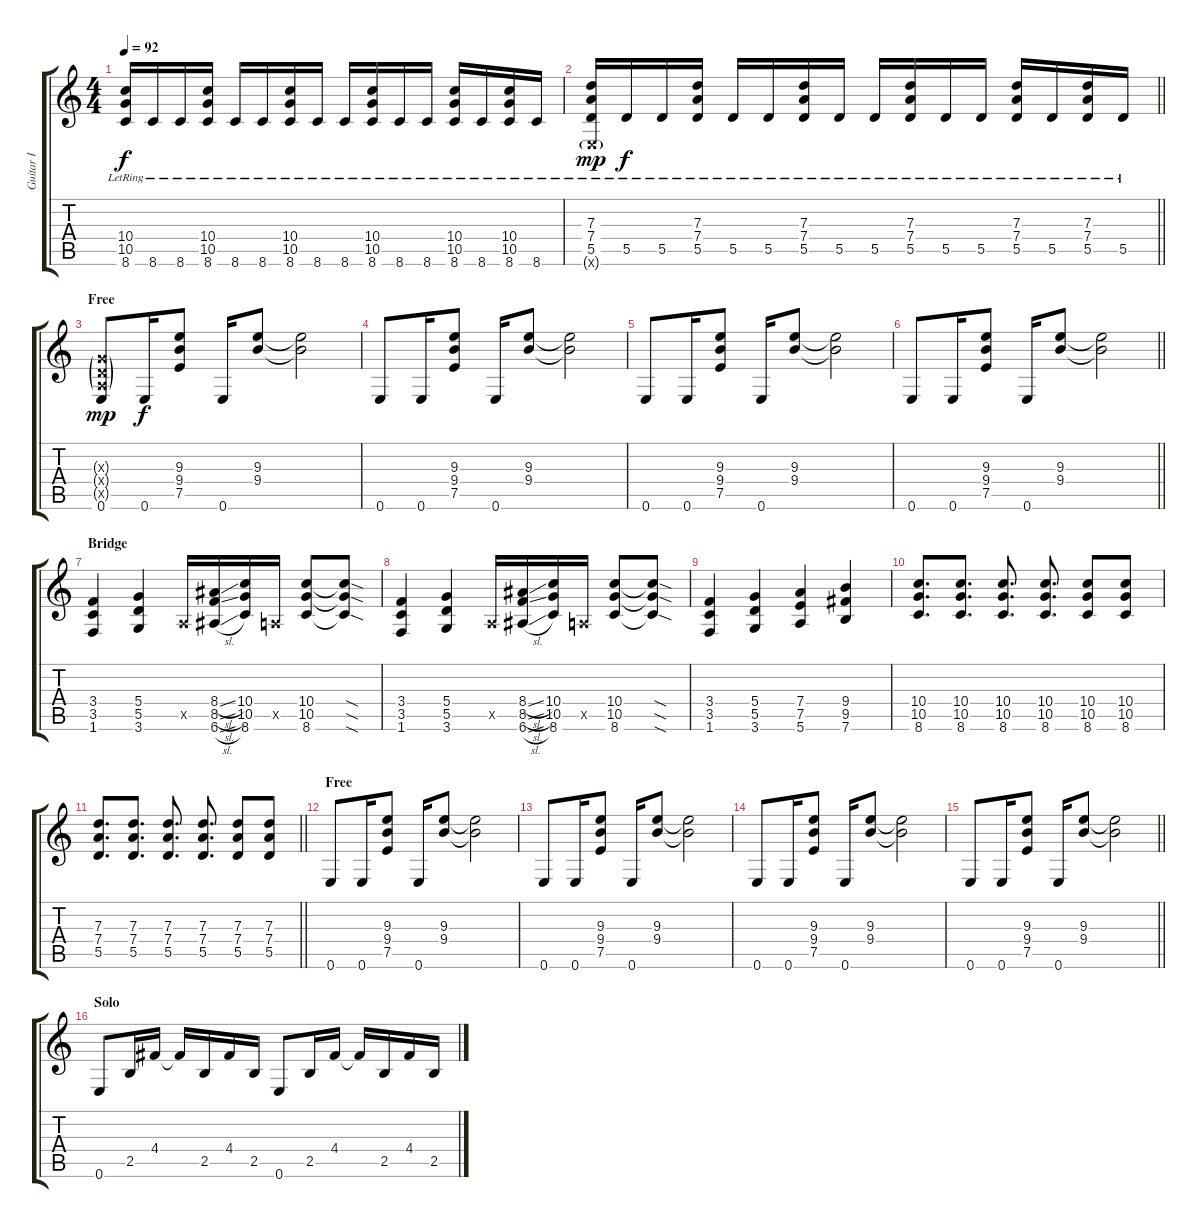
\track ("Guitar I" "Guitar I") {instrument distortionguitar}
\staff {score tabs}
\tuning (E4 B3 G3 D3 A2 E2) {hide}
\ts (4 4)
\tempo 92
\clef g2
\ks c
(10.4{lr} 10.5{lr} 8.6{lr}).16{dy f} 8.6{lr}.16 8.6{lr}.16 (10.4{lr} 10.5{lr} 8.6{lr}).16 8.6{lr}.16 8.6{lr}.16 (10.4{lr} 10.5{lr} 8.6{lr}).16 8.6{lr}.16 8.6{lr}.16 (10.4{lr} 10.5{lr} 8.6{lr}).16 8.6{lr}.16 8.6{lr}.16 (10.4{lr} 10.5{lr} 8.6{lr}).16 8.6{lr}.16 (10.4{lr} 10.5{lr} 8.6{lr}).16 8.6{lr}.16 |
\barLineRight lightlight
(7.3{lr} 7.4{lr} 5.5{lr} 0.6{g x}).16{dy mp} 5.5{lr}.16{dy f} 5.5{lr}.16 (7.3{lr} 7.4{lr} 5.5{lr}).16 5.5{lr}.16 5.5{lr}.16 (7.3{lr} 7.4{lr} 5.5{lr}).16 5.5{lr}.16 5.5{lr}.16 (7.3{lr} 7.4{lr} 5.5{lr}).16 5.5{lr}.16 5.5{lr}.16 (7.3{lr} 7.4{lr} 5.5{lr}).16 5.5{lr}.16 (7.3{lr} 7.4{lr} 5.5{lr}).16 5.5{lr}.16 |
\section ("" "Free")
(0.3{g x} 0.4{g x} 0.5{g x} 0.6).8{dy mp} 0.6.16{dy f} (9.3 9.4 7.5).8 0.6.16 (9.3 9.4).8 (9.3{t} 9.4{t}).2 |
0.6.8 0.6.16 (9.3 9.4 7.5).8 0.6.16 (9.3 9.4).8 (9.3{t} 9.4{t}).2 |
0.6.8 0.6.16 (9.3 9.4 7.5).8 0.6.16 (9.3 9.4).8 (9.3{t} 9.4{t}).2 |
\barLineRight lightlight
0.6.8 0.6.16 (9.3 9.4 7.5).8 0.6.16 (9.3 9.4).8 (9.3{t} 9.4{t}).2 |
\section ("" "Bridge")
(3.4 3.5 1.6).4 (5.4 5.5 3.6).4 0.5{x}.16 (8.4{sl} 8.5{sl} 6.6{sl}).16 (10.4 10.5 8.6).16 0.5{x}.16 (10.4 10.5 8.6).8 (10.4{sod t} 10.5{sod t} 8.6{sod t}).8 |
(3.4 3.5 1.6).4 (5.4 5.5 3.6).4 0.5{x}.16 (8.4{sl} 8.5{sl} 6.6{sl}).16 (10.4 10.5 8.6).16 0.5{x}.16 (10.4 10.5 8.6).8 (10.4{sod t} 10.5{sod t} 8.6{sod t}).8 |
(3.4 3.5 1.6).4 (5.4 5.5 3.6).4 (7.4 7.5 5.6).4 (9.4 9.5 7.6).4 |
(10.4 10.5 8.6).8{d} (10.4 10.5 8.6).8{d} (10.4 10.5 8.6).8{d} (10.4 10.5 8.6).8{d} (10.4 10.5 8.6).8 (10.4 10.5 8.6).8 |
\barLineRight lightlight
(7.3 7.4 5.5).8{d} (7.3 7.4 5.5).8{d} (7.3 7.4 5.5).8{d} (7.3 7.4 5.5).8{d} (7.3 7.4 5.5).8 (7.3 7.4 5.5).8 |
\section ("" "Free")
0.6.8 0.6.16 (9.3 9.4 7.5).8 0.6.16 (9.3 9.4).8 (9.3{t} 9.4{t}).2 |
0.6.8 0.6.16 (9.3 9.4 7.5).8 0.6.16 (9.3 9.4).8 (9.3{t} 9.4{t}).2 |
0.6.8 0.6.16 (9.3 9.4 7.5).8 0.6.16 (9.3 9.4).8 (9.3{t} 9.4{t}).2 |
\barLineRight lightlight
0.6.8 0.6.16 (9.3 9.4 7.5).8 0.6.16 (9.3 9.4).8 (9.3{t} 9.4{t}).2 |
\section ("" "Solo")
0.6.8 2.5.16 4.4.16 4.4{t}.16 2.5.16 4.4.16 2.5.16 0.6.8 2.5.16 4.4.16 4.4{t}.16 2.5.16 4.4.16 2.5.16
